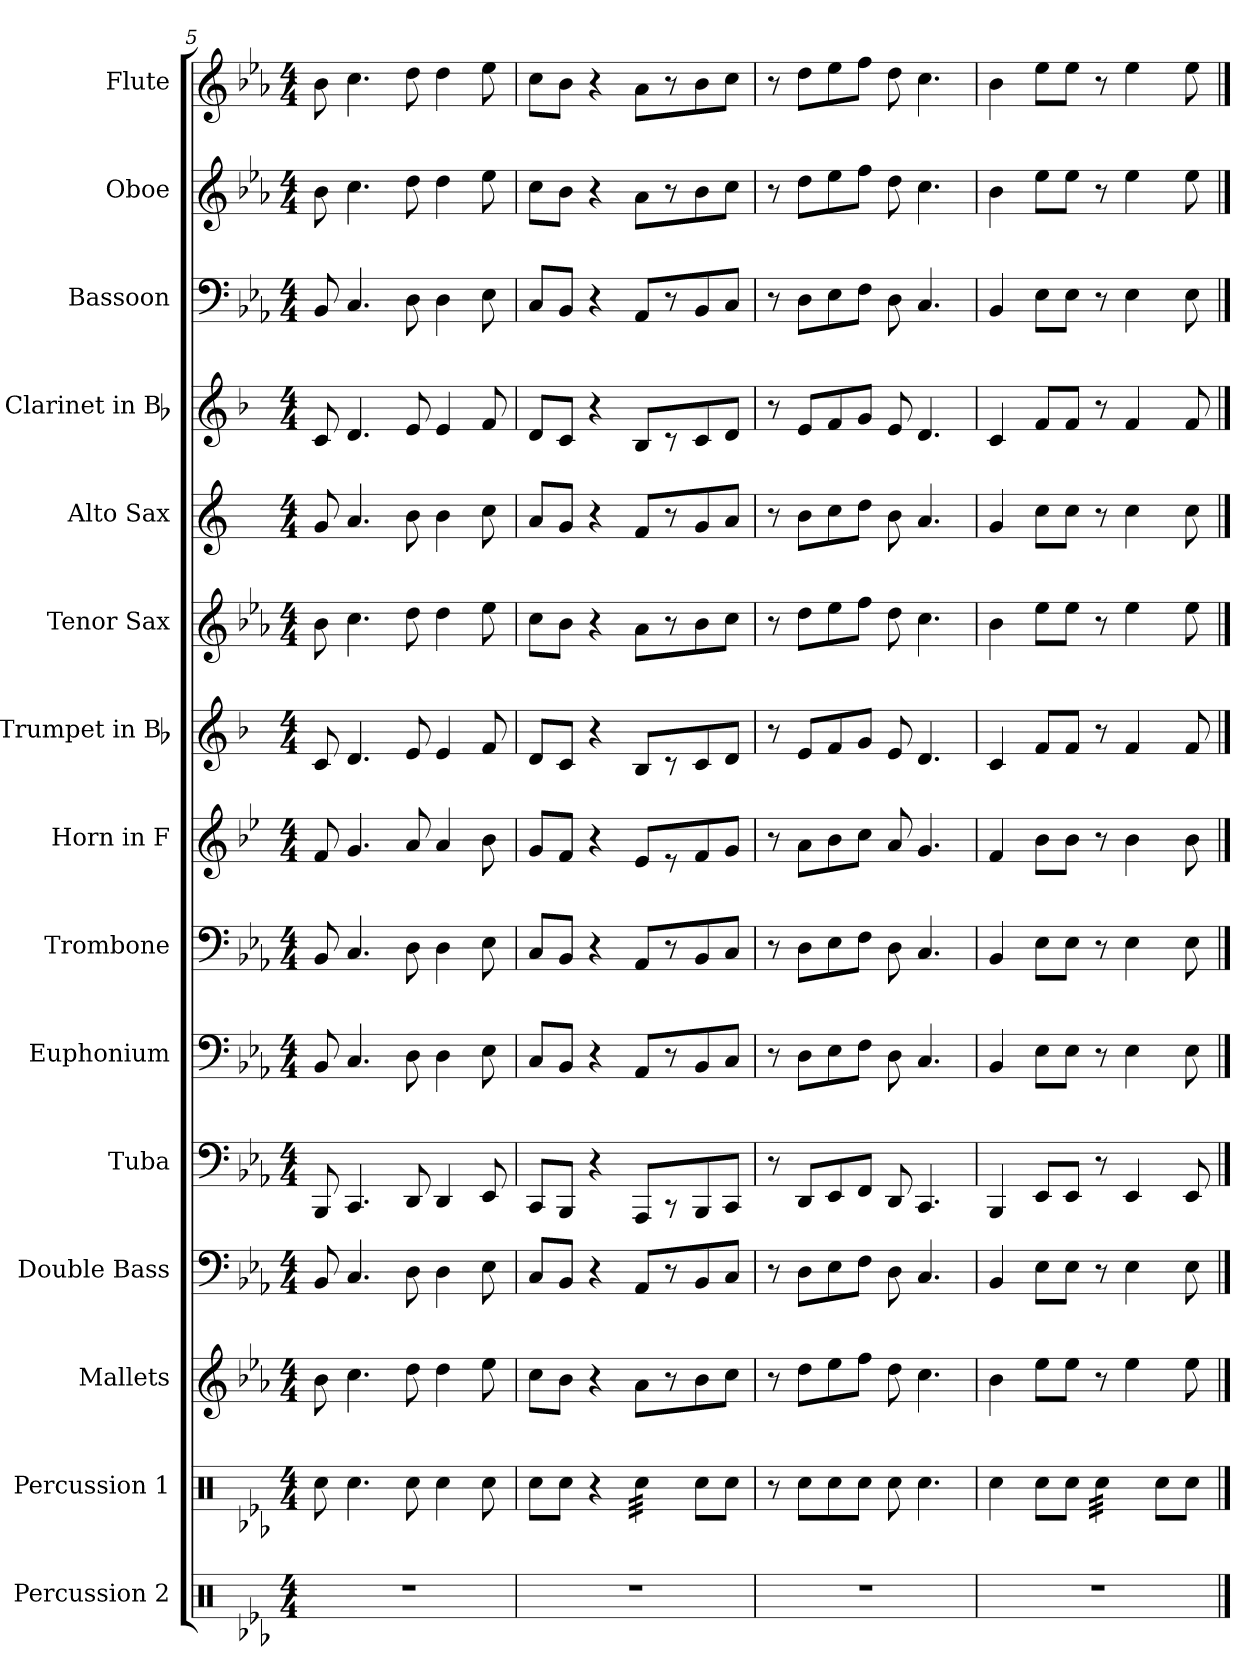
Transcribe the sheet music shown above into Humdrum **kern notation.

**kern	**kern	**kern	**kern	**kern	**kern	**kern	**kern	**kern	**kern	**kern	**kern	**kern	**kern	**kern
*part15	*part14	*part13	*part12	*part11	*part10	*part9	*part8	*part7	*part6	*part5	*part4	*part3	*part2	*part1
*staff15	*staff14	*staff13	*staff12	*staff11	*staff10	*staff9	*staff8	*staff7	*staff6	*staff5	*staff4	*staff3	*staff2	*staff1
*I"Percussion 2	*I"Percussion 1	*I"Mallets	*I"Double Bass	*I"Tuba	*I"Euphonium	*I"Trombone	*I"Horn in F	*I"Trumpet in Bb	*I"Tenor Sax	*I"Alto Sax	*I"Clarinet in Bb	*I"Bassoon	*I"Oboe	*I"Flute
*I'Perc. 2	*I'Perc. 1	*I'Mal.	*I'D.B.	*I'Tuba	*I'Euph.	*I'Tbn.	*I'Hn.	*	*I'T. Sx.	*I'A. Sx.	*	*I'Bsn.	*I'Ob.	*I'Fl.
*clefX	*clefX	*clefG2	*clefF4	*clefF4	*clefF4	*clefF4	*clefG2	*clefG2	*clefG2	*clefG2	*clefG2	*clefF4	*clefG2	*clefG2
*	*	*	*ITrd7c12	*	*	*	*ITrd4c7	*ITrd1c2	*ITrd8c14	*ITrd5c9	*ITrd1c2	*	*	*
*k[b-e-a-]	*k[b-e-a-]	*k[b-e-a-]	*k[b-e-a-]	*k[b-e-a-]	*k[b-e-a-]	*k[b-e-a-]	*k[b-e-a-]	*k[b-e-a-]	*k[b-e-a-]	*k[b-e-a-]	*k[b-e-a-]	*k[b-e-a-]	*k[b-e-a-]	*k[b-e-a-]
*E-:	*E-:	*E-:	*E-:	*E-:	*E-:	*E-:	*E-:	*E-:	*E-:	*E-:	*E-:	*E-:	*E-:	*E-:
*M4/4	*M4/4	*M4/4	*M4/4	*M4/4	*M4/4	*M4/4	*M4/4	*M4/4	*M4/4	*M4/4	*M4/4	*M4/4	*M4/4	*M4/4
=5	=5	=5	=5	=5	=5	=5	=5	=5	=5	=5	=5	=5	=5	=5
1r	8Rcc\	8b-\	8BBB-/	8BBB-/	8BB-/	8BB-/	8B-/	8B-/	8B-\	8B-/	8B-/	8BB-/	8b-\	8b-\
.	4.Rcc\	4.cc\	4.CC/	4.CC/	4.C/	4.C/	4.c/	4.c/	4.c\	4.c/	4.c/	4.C/	4.cc\	4.cc\
.	8Rcc\	8dd\	8DD\	8DD/	8D\	8D\	8d/	8d/	8d\	8d\	8d/	8D\	8dd\	8dd\
.	4Rcc\	4dd\	4DD\	4DD/	4D\	4D\	4d/	4d/	4d\	4d\	4d/	4D\	4dd\	4dd\
.	8Rcc\	8ee-\	8EE-\	8EE-/	8E-\	8E-\	8e-\	8e-/	8e-\	8e-\	8e-/	8E-\	8ee-\	8ee-\
=6	=6	=6	=6	=6	=6	=6	=6	=6	=6	=6	=6	=6	=6	=6
1r	8Rcc\L	8cc\L	8CC/L	8CC/L	8C/L	8C/L	8c/L	8c/L	8c\L	8c/L	8c/L	8C/L	8cc\L	8cc\L
.	8Rcc\J	8b-\J	8BBB-/J	8BBB-/J	8BB-/J	8BB-/J	8B-/J	8B-/J	8B-\J	8B-/J	8B-/J	8BB-/J	8b-\J	8b-\J
.	4r	4r	4r	4r	4r	4r	4r	4r	4r	4r	4r	4r	4r	4r
!	!LO:TX:a:t=RLRL	!	!	!	!	!	!	!	!	!	!	!	!	!
*	*tremolo	*	*	*	*	*	*	*	*	*	*	*	*	*
.	32Rcc\LLL	8a-\L	8AAA-/L	8AAA-/L	8AA-/L	8AA-/L	8A-/L	8A-/L	8A-\L	8A-/L	8A-/L	8AA-/L	8a-\L	8a-\L
.	32Rcc\	.	.	.	.	.	.	.	.	.	.	.	.	.
.	32Rcc\	.	.	.	.	.	.	.	.	.	.	.	.	.
.	32Rcc\	.	.	.	.	.	.	.	.	.	.	.	.	.
.	32Rcc\	8r	8r	8r	8r	8r	8r	8r	8r	8r	8r	8r	8r	8r
.	32Rcc\	.	.	.	.	.	.	.	.	.	.	.	.	.
.	32Rcc\	.	.	.	.	.	.	.	.	.	.	.	.	.
.	32Rcc\JJJ	.	.	.	.	.	.	.	.	.	.	.	.	.
*	*Xtremolo	*	*	*	*	*	*	*	*	*	*	*	*	*
.	8Rcc\L	8b-\	8BBB-/	8BBB-/	8BB-/	8BB-/	8B-/	8B-/	8B-\	8B-/	8B-/	8BB-/	8b-\	8b-\
.	8Rcc\J	8cc\J	8CC/J	8CC/J	8C/J	8C/J	8c/J	8c/J	8c\J	8c/J	8c/J	8C/J	8cc\J	8cc\J
=7	=7	=7	=7	=7	=7	=7	=7	=7	=7	=7	=7	=7	=7	=7
1r	8r	8r	8r	8r	8r	8r	8r	8r	8r	8r	8r	8r	8r	8r
.	8Rcc\L	8dd\L	8DD\L	8DD/L	8D\L	8D\L	8d\L	8d/L	8d\L	8d\L	8d/L	8D\L	8dd\L	8dd\L
.	8Rcc\	8ee-\	8EE-\	8EE-/	8E-\	8E-\	8e-\	8e-/	8e-\	8e-\	8e-/	8E-\	8ee-\	8ee-\
.	8Rcc\J	8ff\J	8FF\J	8FF/J	8F\J	8F\J	8f\J	8f/J	8f\J	8f\J	8f/J	8F\J	8ff\J	8ff\J
.	8Rcc\	8dd\	8DD\	8DD/	8D\	8D\	8d/	8d/	8d\	8d\	8d/	8D\	8dd\	8dd\
.	4.Rcc\	4.cc\	4.CC/	4.CC/	4.C/	4.C/	4.c/	4.c/	4.c\	4.c/	4.c/	4.C/	4.cc\	4.cc\
=8	=8	=8	=8	=8	=8	=8	=8	=8	=8	=8	=8	=8	=8	=8
1r	4Rcc\	4b-\	4BBB-/	4BBB-/	4BB-/	4BB-/	4B-/	4B-/	4B-\	4B-/	4B-/	4BB-/	4b-\	4b-\
.	8Rcc\L	8ee-\L	8EE-\L	8EE-/L	8E-\L	8E-\L	8e-\L	8e-/L	8e-\L	8e-\L	8e-/L	8E-\L	8ee-\L	8ee-\L
.	8Rcc\J	8ee-\J	8EE-\J	8EE-/J	8E-\J	8E-\J	8e-\J	8e-/J	8e-\J	8e-\J	8e-/J	8E-\J	8ee-\J	8ee-\J
!	!LO:TX:a:t=RLRL	!	!	!	!	!	!	!	!	!	!	!	!	!
*	*tremolo	*	*	*	*	*	*	*	*	*	*	*	*	*
.	32Rcc\LLL	8r	8r	8r	8r	8r	8r	8r	8r	8r	8r	8r	8r	8r
.	32Rcc\	.	.	.	.	.	.	.	.	.	.	.	.	.
.	32Rcc\	.	.	.	.	.	.	.	.	.	.	.	.	.
.	32Rcc\	.	.	.	.	.	.	.	.	.	.	.	.	.
.	32Rcc\	4ee-\	4EE-\	4EE-/	4E-\	4E-\	4e-\	4e-/	4e-\	4e-\	4e-/	4E-\	4ee-\	4ee-\
.	32Rcc\	.	.	.	.	.	.	.	.	.	.	.	.	.
.	32Rcc\	.	.	.	.	.	.	.	.	.	.	.	.	.
.	32Rcc\JJJ	.	.	.	.	.	.	.	.	.	.	.	.	.
*	*Xtremolo	*	*	*	*	*	*	*	*	*	*	*	*	*
.	8Rcc\L	.	.	.	.	.	.	.	.	.	.	.	.	.
.	8Rcc\J	8ee-\	8EE-\	8EE-/	8E-\	8E-\	8e-\	8e-/	8e-\	8e-\	8e-/	8E-\	8ee-\	8ee-\
==	==	==	==	==	==	==	==	==	==	==	==	==	==	==
*-	*-	*-	*-	*-	*-	*-	*-	*-	*-	*-	*-	*-	*-	*-
